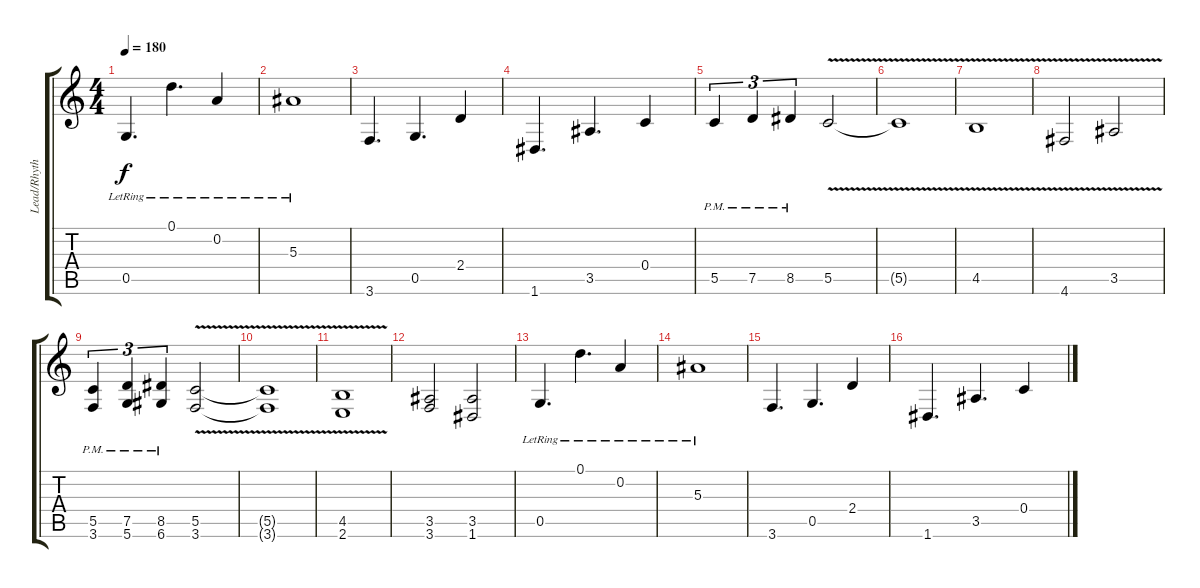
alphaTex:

\track ("Lead/Rhythm Guitar" "Lead/Rhyth") {instrument overdrivenguitar}
\staff {score tabs}
\tuning (D4 A3 F3 C3 G2 D2) {hide}
\ts (4 4)
\tempo 180
\clef g2
\ks c
0.5{lr}.4{d dy f} 0.1{lr}.4{d} 0.2{lr}.4 |
5.3{lr}.1 |
3.6.4{d} 0.5.4{d} 2.4.4 |
1.6.4{d} 3.5.4{d} 0.4.4 |
5.5{pm}.4{tu (3 2)} 7.5{pm}.4{tu (3 2)} 8.5{pm}.4{tu (3 2)} 5.5{v}.2 |
5.5{t}.1 |
4.5{v}.1 |
4.6{v}.2 3.5{v}.2 |
(5.5{pm} 3.6{pm}).4{tu (3 2)} (7.5{pm} 5.6{pm}).4{tu (3 2)} (8.5{pm} 6.6{pm}).4{tu (3 2)} (5.5 3.6{v}).2 |
(5.5{t} 3.6{t}).1 |
(4.5{v} 2.6).1 |
(3.5 3.6).2 (3.5 1.6).2 |
0.5{lr}.4{d} 0.1{lr}.4{d} 0.2{lr}.4 |
5.3{lr}.1 |
3.6.4{d} 0.5.4{d} 2.4.4 |
1.6.4{d} 3.5.4{d} 0.4.4
